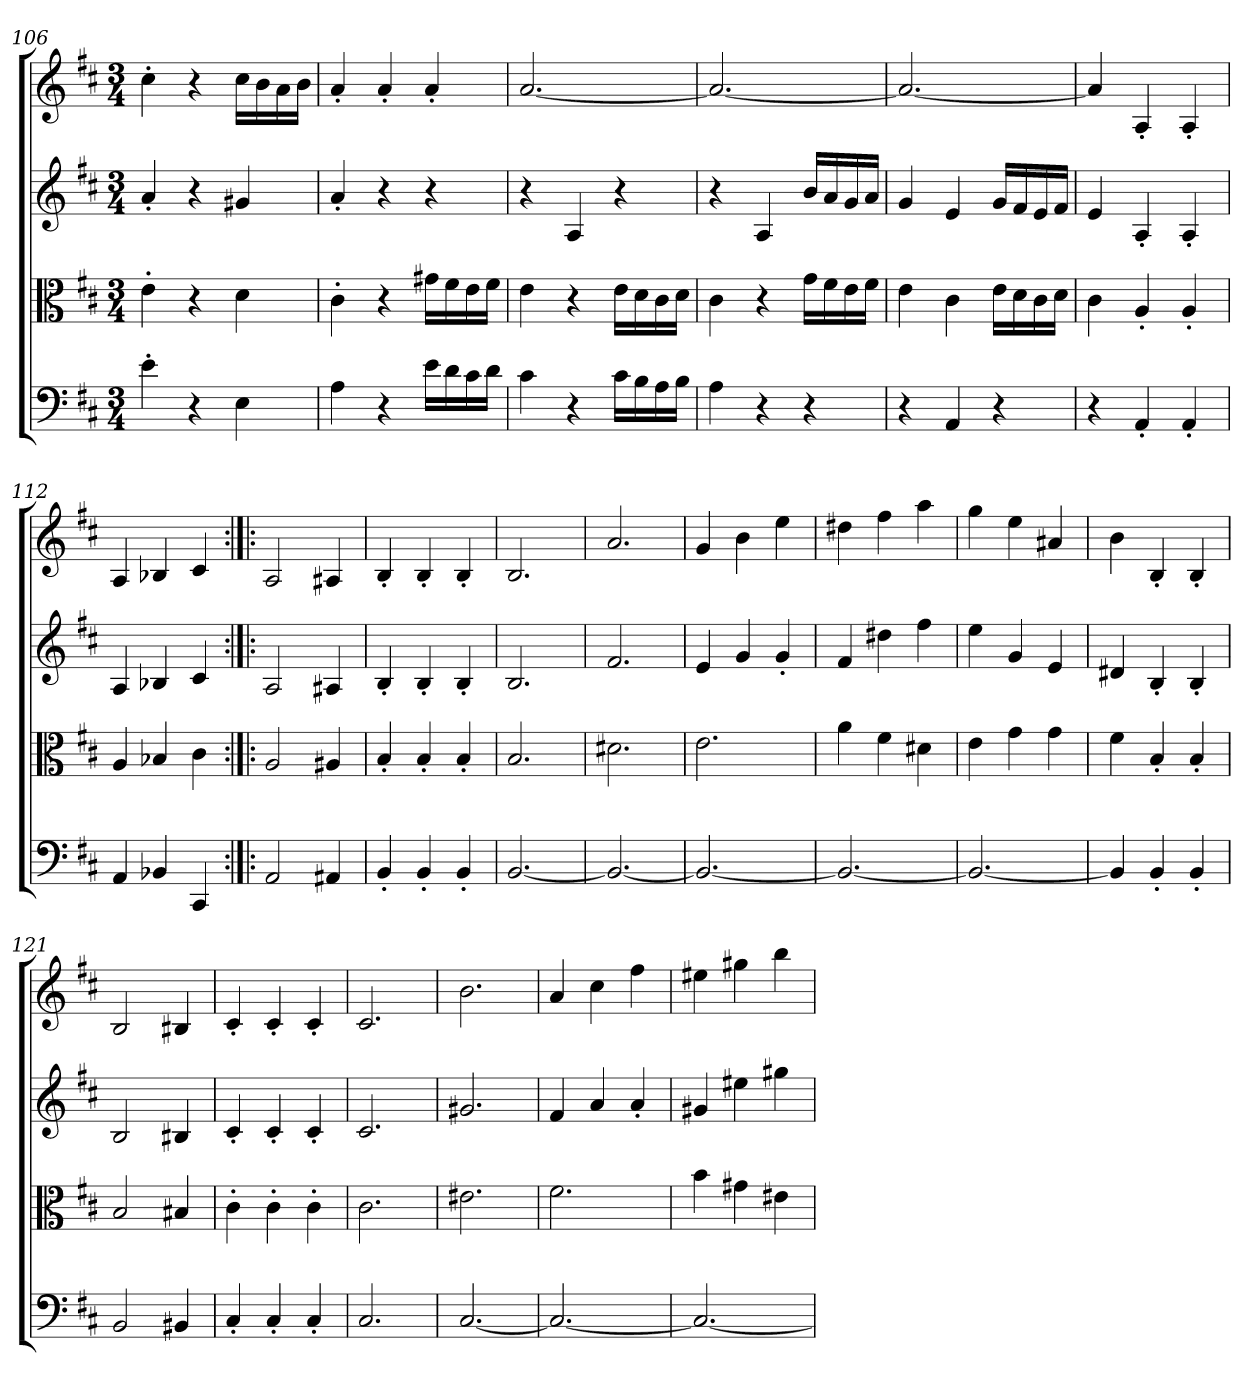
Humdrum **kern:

**kern	**kern	**kern	**kern
*part4	*part3	*part2	*part1
*staff4	*staff3	*staff2	*staff1
*clefF4	*clefC3	*clefG2	*clefG2
*k[f#c#]	*k[f#c#]	*k[f#c#]	*k[f#c#]
*D:	*D:	*D:	*D:
*M3/4	*M3/4	*M3/4	*M3/4
=106	=106	=106	=106
4e'\	4e'\	4a'/	4cc#'\
4r	4r	4r	4r
4E\	4d\	4g#X/	16cc#\LL
.	.	.	16b\
.	.	.	16a\
.	.	.	16b\JJ
=107	=107	=107	=107
4A\	4c#'\	4a'/	4a'/
4r	4r	4r	4a'/
16e\LL	16g#X\LL	4r	4a'/
16d\	16f#\	.	.
16c#\	16e\	.	.
16d\JJ	16f#\JJ	.	.
=108	=108	=108	=108
4c#\	4e\	4r	[2.a/
4r	4r	4A/	.
16c#\LL	16e\LL	4r	.
16B\	16d\	.	.
16A\	16c#\	.	.
16B\JJ	16d\JJ	.	.
=109	=109	=109	=109
4A\	4c#\	4r	2.a/_
4r	4r	4A/	.
4r	16g\LL	16b/LL	.
.	16f#\	16a/	.
.	16e\	16g/	.
.	16f#\JJ	16a/JJ	.
=110	=110	=110	=110
4r	4e\	4g/	2.a/_
4AA/	4c#\	4e/	.
4r	16e\LL	16g/LL	.
.	16d\	16f#/	.
.	16c#\	16e/	.
.	16d\JJ	16f#/JJ	.
=111	=111	=111	=111
4r	4c#\	4e/	4a/]
4AA'/	4A'/	4A'/	4A'/
4AA'/	4A'/	4A'/	4A'/
=112	=112	=112	=112
4AA/	4A/	4A/	4A/
4BB-X/	4B-X/	4B-X/	4B-X/
4CC#/	4c#\	4c#/	4c#/
=113:|!|:	=113:|!|:	=113:|!|:	=113:|!|:
2AA/	2A/	2A/	2A/
4AA#X/	4A#X/	4A#X/	4A#X/
=114	=114	=114	=114
4BB'/	4B'/	4B'/	4B'/
4BB'/	4B'/	4B'/	4B'/
4BB'/	4B'/	4B'/	4B'/
=115	=115	=115	=115
[2.BB/	2.B/	2.B/	2.B/
=116	=116	=116	=116
2.BB/_	2.d#X\	2.f#/	2.a/
=117	=117	=117	=117
2.BB/_	2.e\	4e/	4g/
.	.	4g/	4b\
.	.	4g'/	4ee\
=118	=118	=118	=118
2.BB/_	4a\	4f#/	4dd#X\
.	4f#\	4dd#X\	4ff#\
.	4d#X\	4ff#\	4aa\
=119	=119	=119	=119
2.BB/_	4e\	4ee\	4gg\
.	4g\	4g/	4ee\
.	4g\	4e/	4a#X/
=120	=120	=120	=120
4BB/]	4f#\	4d#X/	4b\
4BB'/	4B'/	4B'/	4B'/
4BB'/	4B'/	4B'/	4B'/
=121	=121	=121	=121
2BB/	2B/	2B/	2B/
4BB#X/	4B#X/	4B#X/	4B#X/
=122	=122	=122	=122
4C#'/	4c#'\	4c#'/	4c#'/
4C#'/	4c#'\	4c#'/	4c#'/
4C#'/	4c#'\	4c#'/	4c#'/
=123	=123	=123	=123
2.C#/	2.c#\	2.c#/	2.c#/
=124	=124	=124	=124
[2.C#/	2.e#X\	2.g#X/	2.b\
=125	=125	=125	=125
2.C#/_	2.f#\	4f#/	4a/
.	.	4a/	4cc#\
.	.	4a'/	4ff#\
=126	=126	=126	=126
2.C#/_	4b\	4g#X/	4ee#X\
.	4g#X\	4ee#X\	4gg#X\
.	4e#X\	4gg#X\	4bb\
=	=	=	=
*-	*-	*-	*-
